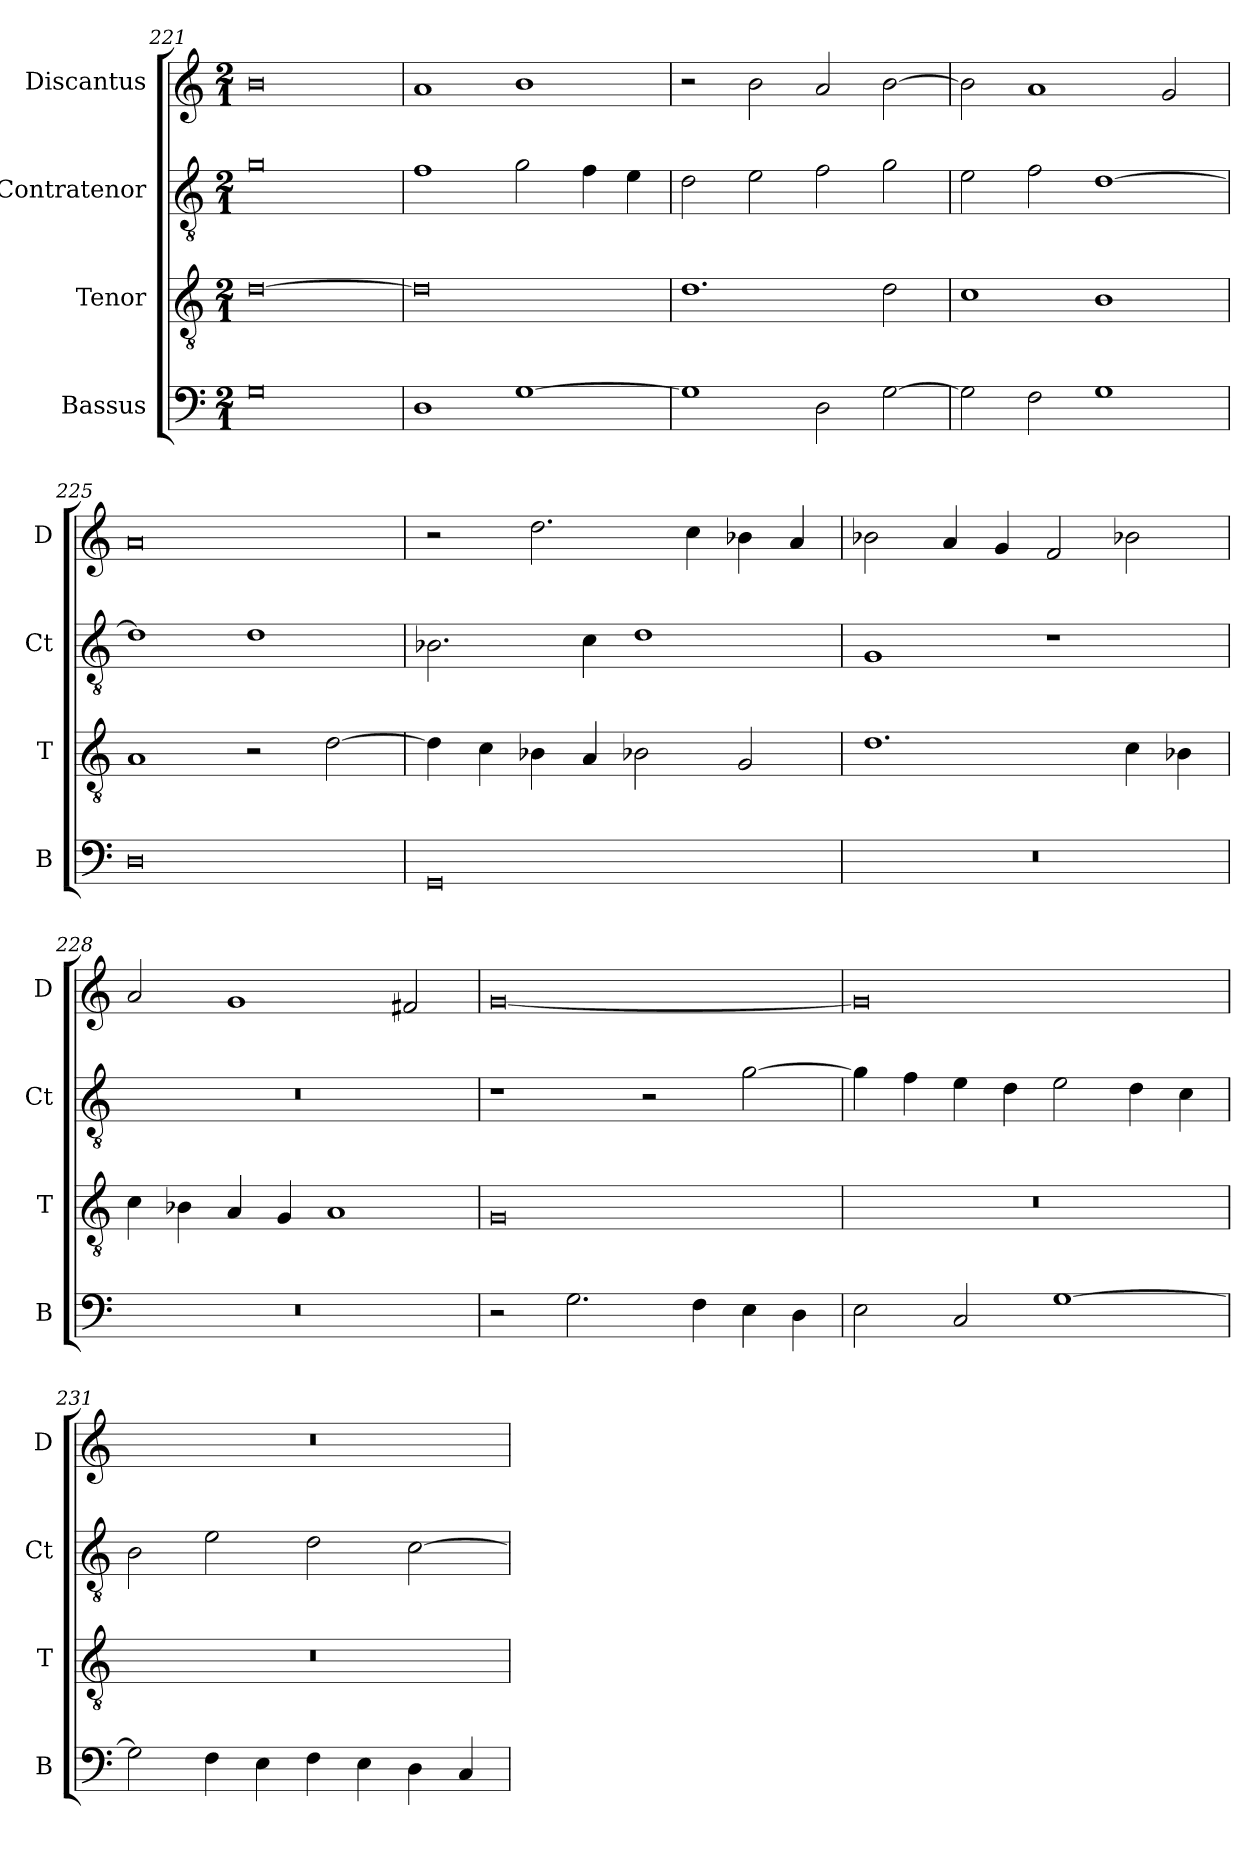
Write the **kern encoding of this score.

**kern	**kern	**kern	**kern
*part4	*part3	*part2	*part1
*staff4	*staff3	*staff2	*staff1
*I"Bassus	*I"Tenor	*I"Contratenor	*I"Discantus
*I'B	*I'T	*I'Ct	*I'D
*clefF4	*clefGv2	*clefGv2	*clefG2
*k[]	*k[]	*k[]	*k[]
*M2/1	*M2/1	*M2/1	*M2/1
=221	=221	=221	=221
0G	[0d	0g	0b
=222	=222	=222	=222
1D	0d]	1f	1a
[1G	.	2g\	1b
.	.	4f\	.
.	.	4e\	.
=223	=223	=223	=223
1G]	1.d	2d\	2r
.	.	2e\	2b\
2D\	.	2f\	2a/
[2G\	2d\	2g\	[2b\
=224	=224	=224	=224
2G\]	1c	2e\	2b\]
2F\	.	2f\	1a
1G	1B	[1d	.
.	.	.	2g/
=225	=225	=225	=225
0D	1A	1d]	0a
.	2r	1d	.
.	[2d\	.	.
=226	=226	=226	=226
0GG	4d\]	2.B-X\	2r
.	4c\	.	.
.	4B-X\	.	2.dd\
.	4A/	4c\	.
.	2B-X\	1d	.
.	.	.	4cc\
.	2G/	.	4b-X\
.	.	.	4a/
=227	=227	=227	=227
0r	1.d	1G	2b-X\
.	.	.	4a/
.	.	.	4g/
.	.	1r	2f/
.	4c\	.	2b-X\
.	4B-X\	.	.
=228	=228	=228	=228
0r	4c\	0r	2a/
.	4B-X\	.	.
.	4A/	.	1g
.	4G/	.	.
.	1A	.	.
.	.	.	2f#X/
=229	=229	=229	=229
2r	0G	1r	[0g
2.G\	.	.	.
.	.	2r	.
4F\	.	.	.
4E\	.	[2g\	.
4D\	.	.	.
=230	=230	=230	=230
2E\	0r	4g\]	0g]
.	.	4f\	.
2C/	.	4e\	.
.	.	4d\	.
[1G	.	2e\	.
.	.	4d\	.
.	.	4c\	.
=231	=231	=231	=231
2G\]	0r	2B\	0r
4F\	.	2e\	.
4E\	.	.	.
4F\	.	2d\	.
4E\	.	.	.
4D\	.	[2c\	.
4C/	.	.	.
=	=	=	=
*-	*-	*-	*-
